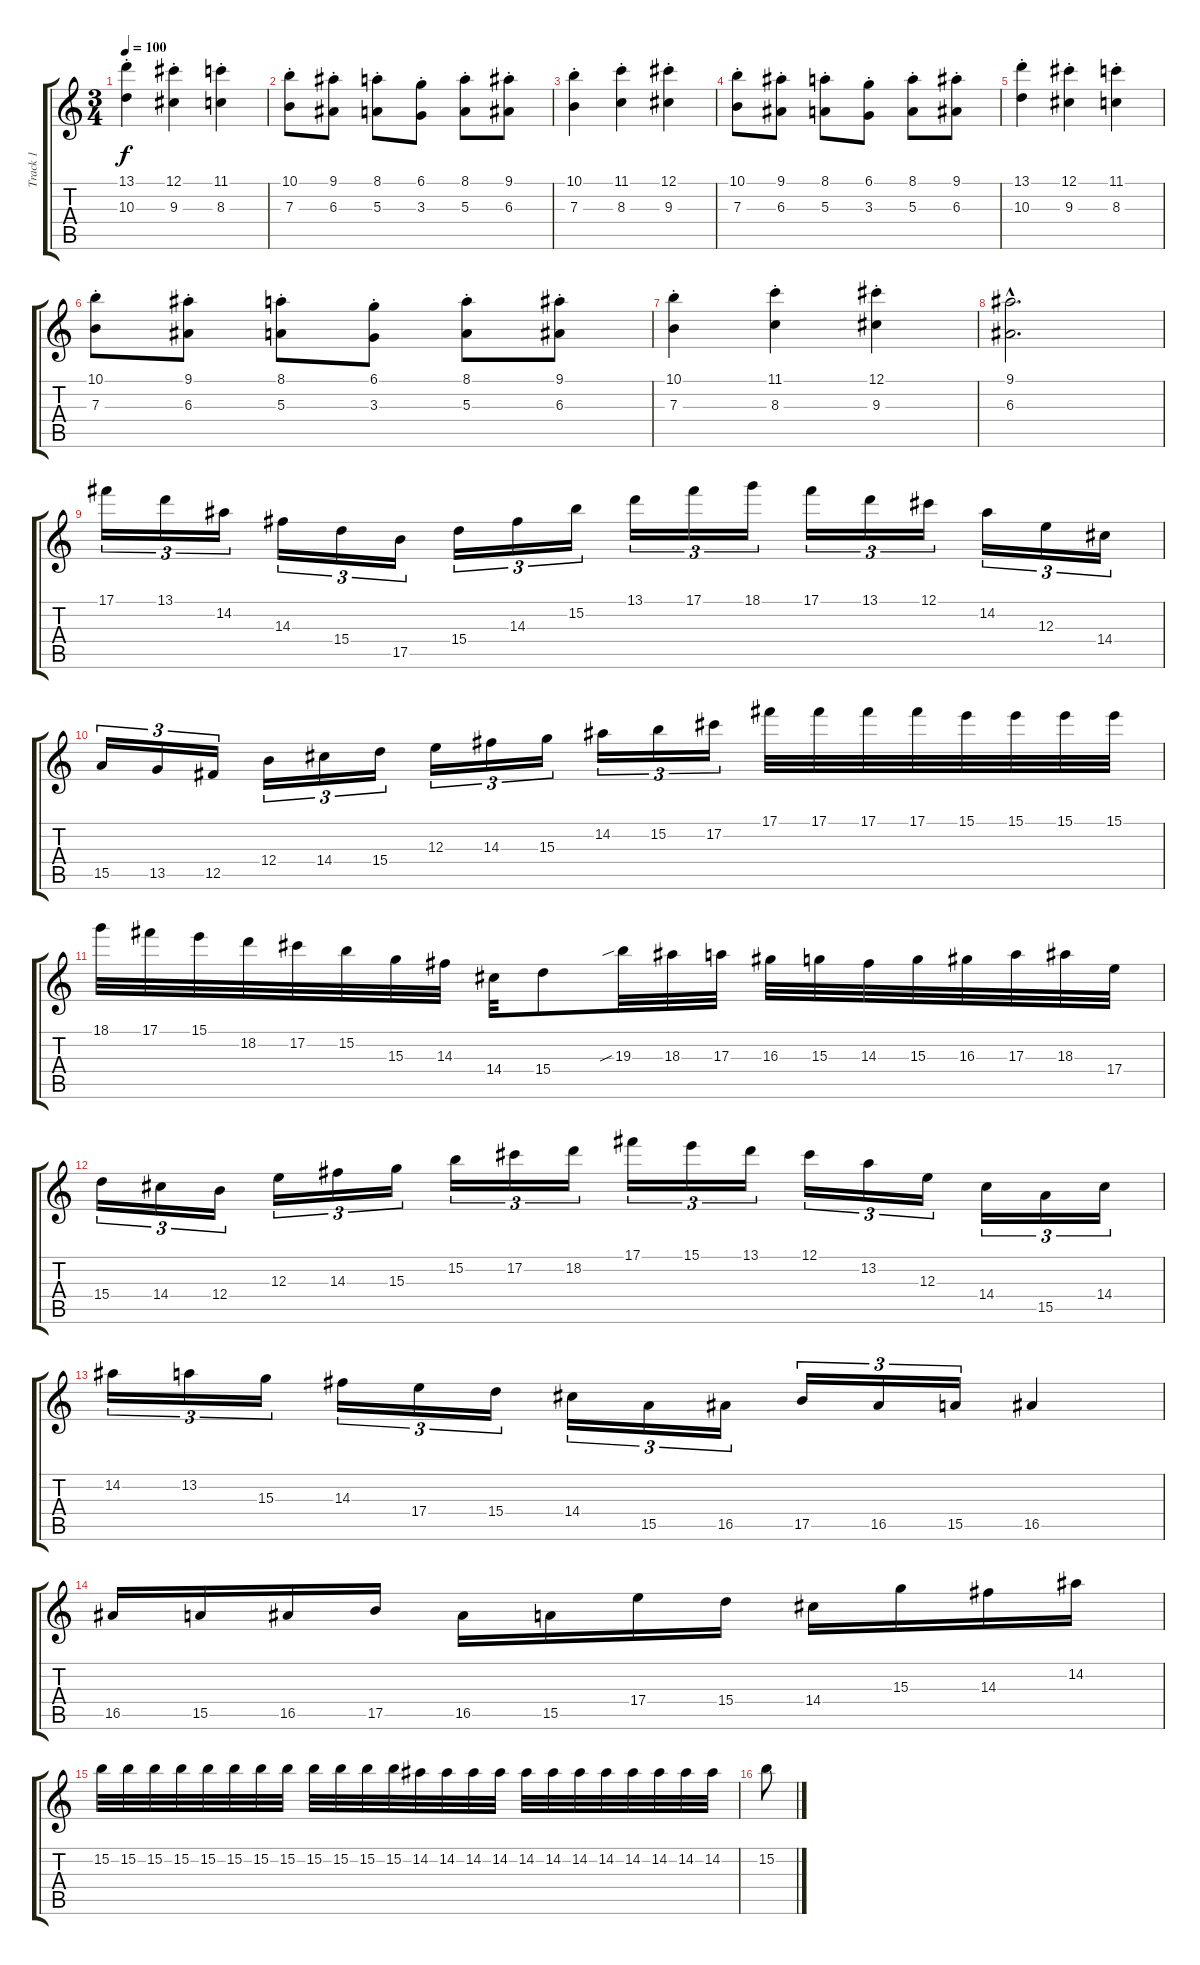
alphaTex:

\track ("Track 1" "Track 1") {instrument distortionguitar}
\staff {score tabs}
\tuning (Db4 Ab3 E3 B2 Gb2 B1) {hide}
\ts (3 4)
\tempo 100
\clef g2
\ks c
(13.1{st} 10.3{st}).4{dy f} (12.1{st} 9.3{st}).4 (11.1{st} 8.3{st}).4 |
(10.1{st} 7.3{st}).8 (9.1{st} 6.3{st}).8 (8.1{st} 5.3{st}).8 (6.1 3.3{st}).8 (8.1 5.3{st}).8 (9.1 6.3{st}).8 |
(10.1{st} 7.3{st}).4 (11.1{st} 8.3{st}).4 (12.1{st} 9.3{st}).4 |
(10.1{st} 7.3{st}).8 (9.1{st} 6.3{st}).8 (8.1{st} 5.3{st}).8 (6.1 3.3{st}).8 (8.1 5.3{st}).8 (9.1 6.3{st}).8 |
(13.1{st} 10.3{st}).4 (12.1{st} 9.3{st}).4 (11.1{st} 8.3{st}).4 |
(10.1{st} 7.3{st}).8 (9.1{st} 6.3{st}).8 (8.1{st} 5.3{st}).8 (6.1 3.3{st}).8 (8.1 5.3{st}).8 (9.1 6.3{st}).8 |
(10.1{st} 7.3{st}).4 (11.1{st} 8.3{st}).4 (12.1{st} 9.3{st}).4 |
(9.1{hac} 6.3{hac}).2{d} |
17.1.16{tu (3 2)} 13.1.16{tu (3 2)} 14.2.16{tu (3 2)} 14.3.16{tu (3 2)} 15.4.16{tu (3 2)} 17.5.16{tu (3 2)} 15.4.16{tu (3 2)} 14.3.16{tu (3 2)} 15.2.16{tu (3 2)} 13.1.16{tu (3 2)} 17.1.16{tu (3 2)} 18.1.16{tu (3 2)} 17.1.16{tu (3 2)} 13.1.16{tu (3 2)} 12.1.16{tu (3 2)} 14.2.16{tu (3 2)} 12.3.16{tu (3 2)} 14.4.16{tu (3 2)} |
15.5.16{tu (3 2)} 13.5.16{tu (3 2)} 12.5.16{tu (3 2)} 12.4.16{tu (3 2)} 14.4.16{tu (3 2)} 15.4.16{tu (3 2)} 12.3.16{tu (3 2)} 14.3.16{tu (3 2)} 15.3.16{tu (3 2)} 14.2.16{tu (3 2)} 15.2.16{tu (3 2)} 17.2.16{tu (3 2)} 17.1.32 17.1.32 17.1.32 17.1.32 15.1.32 15.1.32 15.1.32 15.1.32 |
18.1.32 17.1.32 15.1.32 18.2.32 17.2.32 15.2.32 15.3.32 14.3.32 14.4.32 15.4.8 19.3{sib}.32 18.3.32 17.3.32 16.3.32 15.3.32 14.3.32 15.3.32 16.3.32 17.3.32 18.3.32 17.4.32 |
15.4.16{tu (3 2)} 14.4.16{tu (3 2)} 12.4.16{tu (3 2)} 12.3.16{tu (3 2)} 14.3.16{tu (3 2)} 15.3.16{tu (3 2)} 15.2.16{tu (3 2)} 17.2.16{tu (3 2)} 18.2.16{tu (3 2)} 17.1.16{tu (3 2)} 15.1.16{tu (3 2)} 13.1.16{tu (3 2)} 12.1.16{tu (3 2)} 13.2.16{tu (3 2)} 12.3.16{tu (3 2)} 14.4.16{tu (3 2)} 15.5.16{tu (3 2)} 14.4.16{tu (3 2)} |
14.2.16{tu (3 2)} 13.2.16{tu (3 2)} 15.3.16{tu (3 2)} 14.3.16{tu (3 2)} 17.4.16{tu (3 2)} 15.4.16{tu (3 2)} 14.4.16{tu (3 2)} 15.5.16{tu (3 2)} 16.5.16{tu (3 2)} 17.5.16{tu (3 2)} 16.5.16{tu (3 2)} 15.5.16{tu (3 2)} 16.5.4 |
16.5.16 15.5.16 16.5.16 17.5.16 16.5.16 15.5.16 17.4.16 15.4.16 14.4.16 15.3.16 14.3.16 14.2.16 |
15.2.32 15.2.32 15.2.32 15.2.32 15.2.32 15.2.32 15.2.32 15.2.32 15.2.32 15.2.32 15.2.32 15.2.32 14.2.32 14.2.32 14.2.32 14.2.32 14.2.32 14.2.32 14.2.32 14.2.32 14.2.32 14.2.32 14.2.32 14.2.32 |
15.2.8
